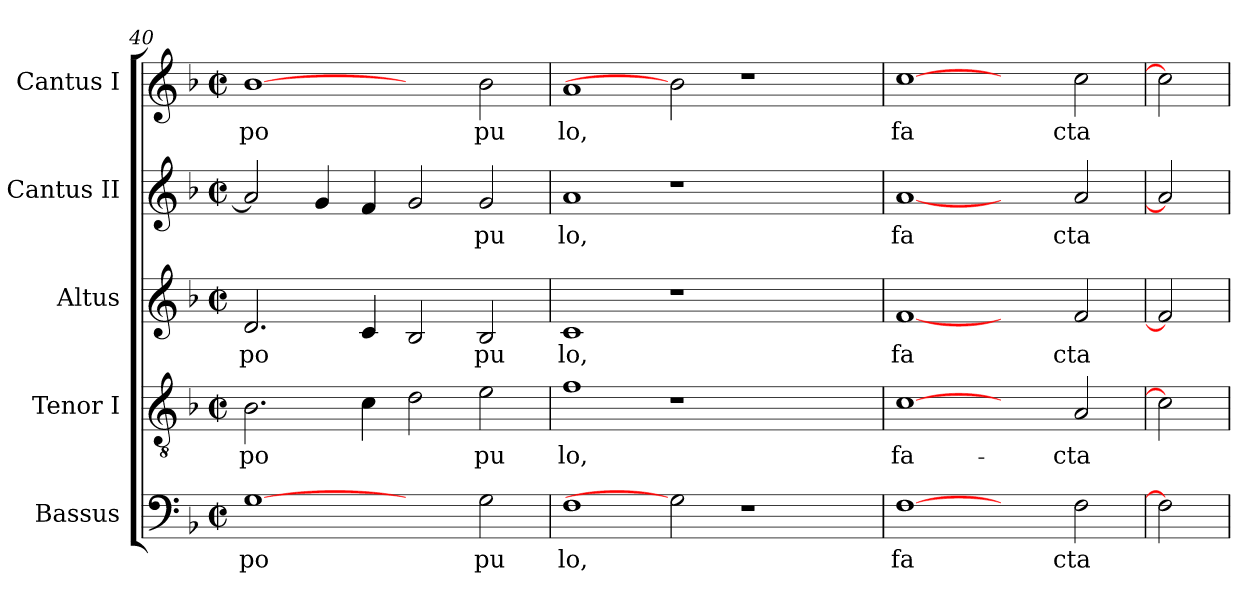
**kern	**text	**kern	**text	**kern	**text	**kern	**text	**kern	**text
*part5	*part5	*part4	*part4	*part3	*part3	*part2	*part2	*part1	*part1
*staff5	*staff5	*staff4	*staff4	*staff3	*staff3	*staff2	*staff2	*staff1	*staff1
*I"Bassus	*	*I"Tenor I	*	*I"Altus	*	*I"Cantus II	*	*I"Cantus I	*
*clefF4	*	*clefGv2	*	*clefG2	*	*clefG2	*	*clefG2	*
*k[b-]	*	*k[b-]	*	*k[b-]	*	*k[b-]	*	*k[b-]	*
*F:	*	*F:	*	*F:	*	*F:	*	*F:	*
*M2/2	*	*M2/2	*	*M2/2	*	*M2/2	*	*M2/2	*
*met(c|)	*	*met(c|)	*	*met(c|)	*	*met(c|)	*	*met(c|)	*
=40	=40	=40	=40	=40	=40	=40	=40	=40	=40
!	!LO:LY:b:cj	!	!LO:LY:b:cj	!	!LO:LY:b:cj	!	!	!	!LO:LY:b:cj
[1G	po	2.B-\	po	2.d/	po	2a/]	.	[1b-	po
.	.	.	.	.	.	4g/	.	.	.
.	.	4c\	.	4c/	.	4f/	.	.	.
2ryy	.	2d\	.	2B-/	.	2g/	.	2ryy	.
!	!LO:LY:b:cj	!	!LO:LY:b:cj	!	!LO:LY:b:cj	!	!LO:LY:b:cj	!	!LO:LY:b:cj
2G\	pu	2e\	pu	2B-/	pu	2g/	pu	2b-\	pu
!!LO:LB:g=z
=41	=41	=41	=41	=41	=41	=41	=41	=41	=41
!	!LO:LY:b:cj	!	!LO:LY:b:cj	!	!LO:LY:b:cj	!	!LO:LY:b:cj	!	!LO:LY:b:cj
1F	lo,	1f	lo,	1c	lo,	1a	lo,	1a	lo,
2G]	.	1r	.	1r	.	1r	.	2b-]	.
1r	.	.	.	.	.	.	.	1r	.
.	.	2ryy	.	2ryy	.	2ryy	.	.	.
=42	=42	=42	=42	=42	=42	=42	=42	=42	=42
!	!LO:LY:b:cj	!	!LO:LY:b:cj	!	!LO:LY:b:cj	!	!LO:LY:b:cj	!	!LO:LY:b:cj
[1F	fa	[1c	fa-	[1f	fa	[1a	fa	[1cc	fa
2ryy	.	2ryy	.	2ryy	.	2ryy	.	2ryy	.
!	!LO:LY:b:cj	!	!LO:LY:b:cj	!	!LO:LY:b:cj	!	!LO:LY:b:cj	!	!LO:LY:b:cj
2F\	cta	2A/	-cta	2f/	cta	2a/	cta	2cc\	cta
=43	=43	=43	=43	=43	=43	=43	=43	=43	=43
2F]	.	2c]	.	2f]	.	2a]	.	2cc]	.
=	=	=	=	=	=	=	=	=	=
*-	*-	*-	*-	*-	*-	*-	*-	*-	*-
